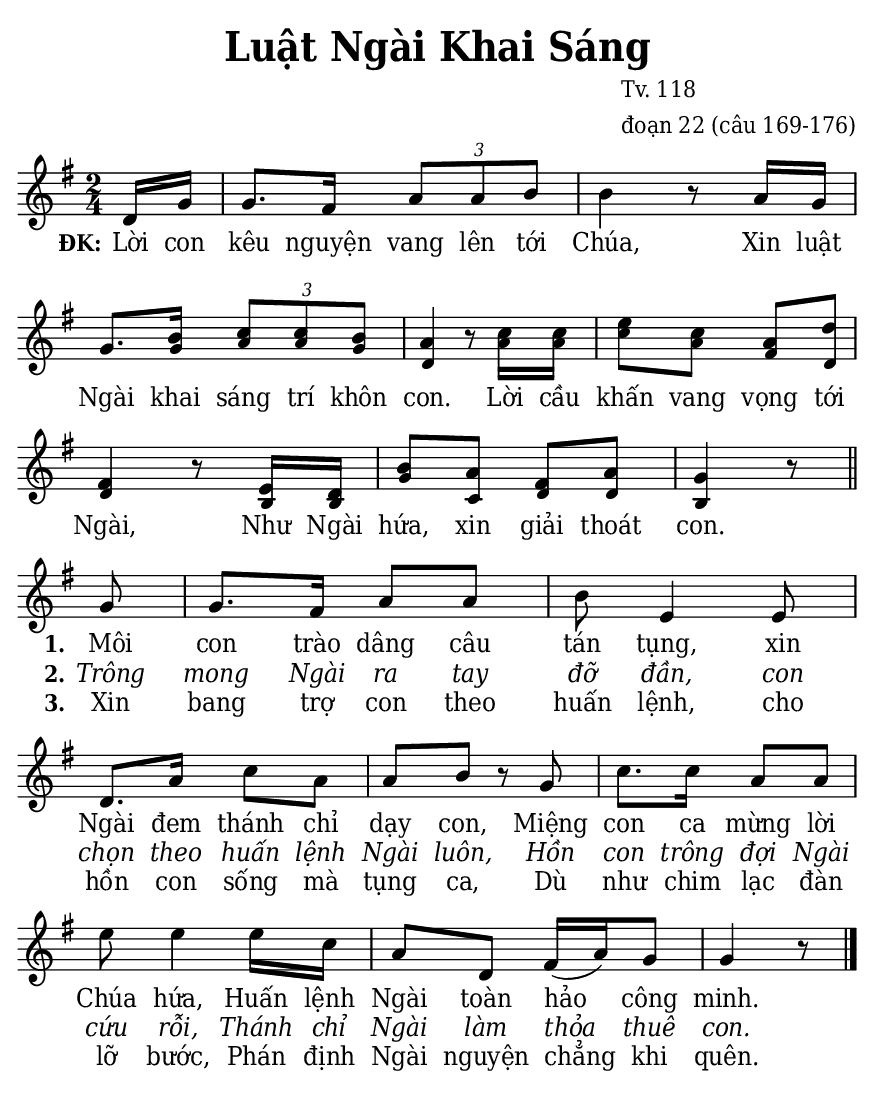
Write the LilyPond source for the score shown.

% Cài đặt chung\
\version "2.22.1"
\include "english.ly"

\header {
  title = \markup { \fontsize #1 "Luật Ngài Khai Sáng" }
  composer = \markup {
    \column {
      \line { "Tv. 118" }
      \line { "đoạn 22 (câu 169-176)"  }
    }
  }
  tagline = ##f
}

% Nhạc phiên khúc
nhacPhienKhucSop = \relative c' {
  \partial 8 d16 g |
  g8. fs16 \tuplet 3/2 { a8 a b } |
  b4 r8 a16 g |
  g8. b16 \tuplet 3/2 { c8 c b } |
  a4 r8 c16 c |
  e8 c a d |
  fs,4 r8 e16 d |
  b'8 a fs a |
  g4 r8 \bar "||" \break
  
  g |
  g8. fs16 a8 a |
  b e,4 e8 |
  d8. a'16 c8 a |
  a b r g |
  c8. c16 a8 a |
  e' e4 e16 c |
  a8 d, fs16 (a) g8 |
  g4 r8 \bar "|."
}

nhacPhienKhucAlto = \relative c' {
  d16 g |
  g8. fs16 \tuplet 3/2 { a8 a b } |
  b4 r8 a16 g |
  g8. g16 \tuplet 3/2 { a8 a g } |
  d4 r8 a'16 a |c8 a fs d |
  d4 r8 b16 b |
  g'8 c, d d |
  b4 r8
}

% Lời phiên khúc
loiPhienKhucSop = \lyrics {
  \set stanza = "ĐK:"
  Lời con kêu nguyện vang lên tới Chúa,
  Xin luật Ngài khai sáng trí khôn con.
  Lời cầu khấn vang vọng tới Ngài,
  Như Ngài hứa, xin giải thoát con.
  <<
    {
      \set stanza = "1."
      Môi con trào dâng câu tán tụng,
      xin Ngài đem thánh chỉ dạy con,
      Miệng con ca mừng lời Chúa hứa,
      Huấn lệnh Ngài toàn hảo công minh.
    }
    \new Lyrics {
	    \set associatedVoice = "beSop"
	    \set stanza = "2."
      \override Lyrics.LyricText.font-shape = #'italic
	    Trông mong Ngài ra tay đỡ đần,
	    con chọn theo huấn lệnh Ngài luôn,
	    Hồn con trông đợi Ngài cứu rỗi,
	    Thánh chỉ Ngài làm thỏa thuê con.
    }
    \new Lyrics {
	    \set associatedVoice = "beSop"
	    \set stanza = "3."
	    Xin bang trợ con theo huấn lệnh,
	    cho hồn con sống mà tụng ca,
	    Dù như chim lạc đàn lỡ bước,
	    Phán định Ngài nguyện chẳng khi quên.
    }
  >>
}

% Dàn trang
\paper {
  #(set-paper-size "a5")
  top-margin = 3\mm
  bottom-margin = 3\mm
  left-margin = 3\mm
  right-margin = 3\mm
  indent = #0
  #(define fonts
	 (make-pango-font-tree "Deja Vu Serif Condensed"
	 		       "Deja Vu Serif Condensed"
			       "Deja Vu Serif Condensed"
			       (/ 20 20)))
  print-page-number = ##f
  system-system-spacing = #'((basic-distance . 0.1) (padding . 2.5))
  page-count = #1
}

TongNhip = {
  \key g \major \time 2/4
  \set Timing.beamExceptions = #'()
  \set Timing.baseMoment = #(ly:make-moment 1/4)
}

% Đổi kích thước nốt cho bè phụ
notBePhu =
#(define-music-function (font-size music) (number? ly:music?)
   (for-some-music
     (lambda (m)
       (if (music-is-of-type? m 'rhythmic-event)
           (begin
             (set! (ly:music-property m 'tweaks)
                   (cons `(font-size . ,font-size)
                         (ly:music-property m 'tweaks)))
             #t)
           #f))
     music)
   music)

\score {
  \new ChoirStaff <<
    \new Staff \with {
        \consists "Merge_rests_engraver"
        printPartCombineTexts = ##f
      }
      <<
      \new Voice \TongNhip \partCombine 
        \nhacPhienKhucSop
        \notBePhu -1 { \nhacPhienKhucAlto }
      \new NullVoice = beSop \nhacPhienKhucSop
      \new Lyrics \lyricsto beSop \loiPhienKhucSop
      >>
  >>
  \layout {
    \override Lyrics.LyricSpace.minimum-distance = #1.5
    \override Score.BarNumber.break-visibility = ##(#f #f #f)
    \override Score.SpacingSpanner.uniform-stretching = ##t
  } 
}
